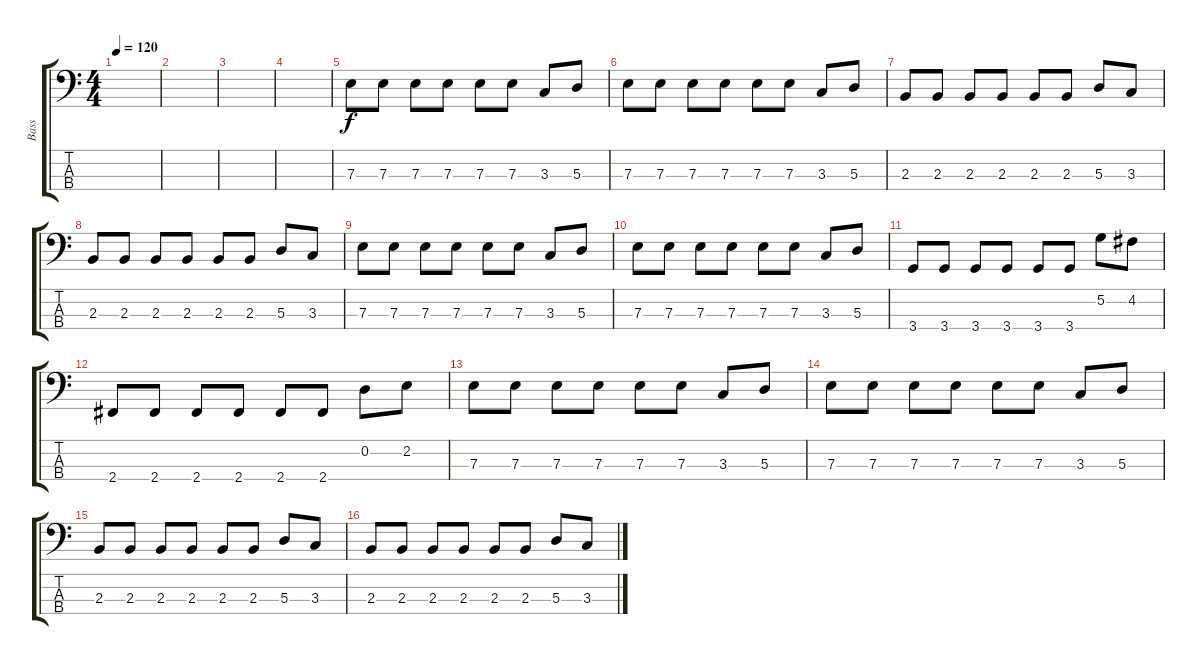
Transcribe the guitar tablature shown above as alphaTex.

\track ("Bass" "Bass") {instrument electricbasspick}
\staff {score tabs}
\tuning (G2 D2 A1 E1) {hide}
\ts (4 4)
\tempo 120
\clef f4
\ks c
|
|
|
|
7.3.8 7.3.8 7.3.8 7.3.8 7.3.8 7.3.8 3.3.8 5.3.8 |
7.3.8 7.3.8 7.3.8 7.3.8 7.3.8 7.3.8 3.3.8 5.3.8 |
2.3.8 2.3.8 2.3.8 2.3.8 2.3.8 2.3.8 5.3.8 3.3.8 |
2.3.8 2.3.8 2.3.8 2.3.8 2.3.8 2.3.8 5.3.8 3.3.8 |
7.3.8 7.3.8 7.3.8 7.3.8 7.3.8 7.3.8 3.3.8 5.3.8 |
7.3.8 7.3.8 7.3.8 7.3.8 7.3.8 7.3.8 3.3.8 5.3.8 |
3.4.8 3.4.8 3.4.8 3.4.8 3.4.8 3.4.8 5.2.8 4.2.8 |
2.4.8 2.4.8 2.4.8 2.4.8 2.4.8 2.4.8 0.2.8 2.2.8 |
7.3.8 7.3.8 7.3.8 7.3.8 7.3.8 7.3.8 3.3.8 5.3.8 |
7.3.8 7.3.8 7.3.8 7.3.8 7.3.8 7.3.8 3.3.8 5.3.8 |
2.3.8 2.3.8 2.3.8 2.3.8 2.3.8 2.3.8 5.3.8 3.3.8 |
2.3.8 2.3.8 2.3.8 2.3.8 2.3.8 2.3.8 5.3.8 3.3.8
